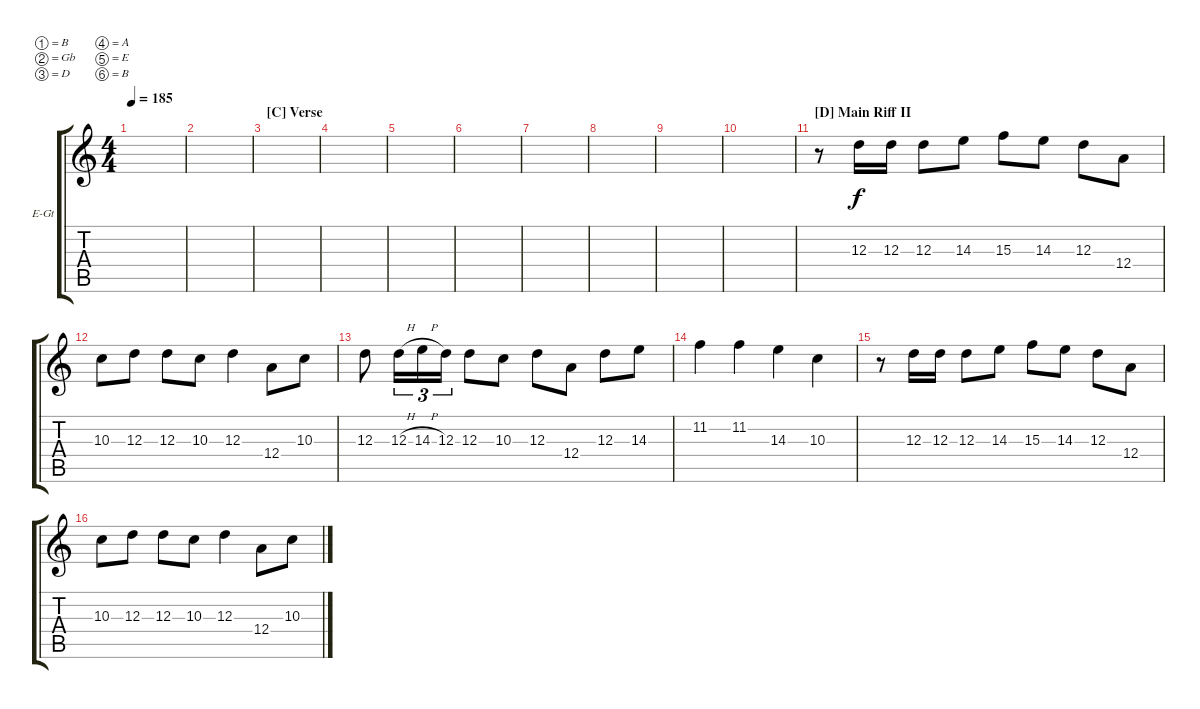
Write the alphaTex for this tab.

\defaultSystemsLayout 4
\bracketExtendMode groupsimilarinstruments
\firstSystemTrackNameOrientation horizontal
\otherSystemsTrackNameOrientation horizontal
\track ("Clean gtr" "E-Gt") {instrument banjo}
\staff {score tabs}
\tuning (B3 Gb3 D3 A2 E2 B1)
\displaytranspose 12
\ts (4 4)
\tempo 185
\clef g2
\scale
0.333333
\ks c
|
\scale
0.333333 |
\section ("C" "Verse")
\scale
0.333333 |
\scale
0.333333 |
\scale
0.333333 |
\scale
0.333333 |
\scale
0.333333 |
\scale
0.333333 |
\scale
0.333333 |
\scale
0.333333 |
\section ("D" "Main Riff II")
\scale
0.333333 r.8 12.3.16 12.3.16 12.3.8 14.3.8 15.3.8 14.3.8 12.3.8 12.4.8 |
\scale
0.333333 10.3.8 12.3.8 12.3.8 10.3.8 12.3.4 12.4.8 10.3.8 |
\scale
0.333333 12.3.8 12.3{h}.16{tu (3 2)} 14.3{h}.16{tu (3 2)} 12.3.16{tu (3 2)} 12.3.8 10.3.8 12.3.8 12.4.8 12.3.8 14.3.8 |
\scale
0.333333 11.2.4 11.2.4 14.3.4 10.3.4 |
\scale
0.333333 r.8 12.3.16 12.3.16 12.3.8 14.3.8 15.3.8 14.3.8 12.3.8 12.4.8 |
\scale
0.333333 10.3.8 12.3.8 12.3.8 10.3.8 12.3.4 12.4.8 10.3.8
